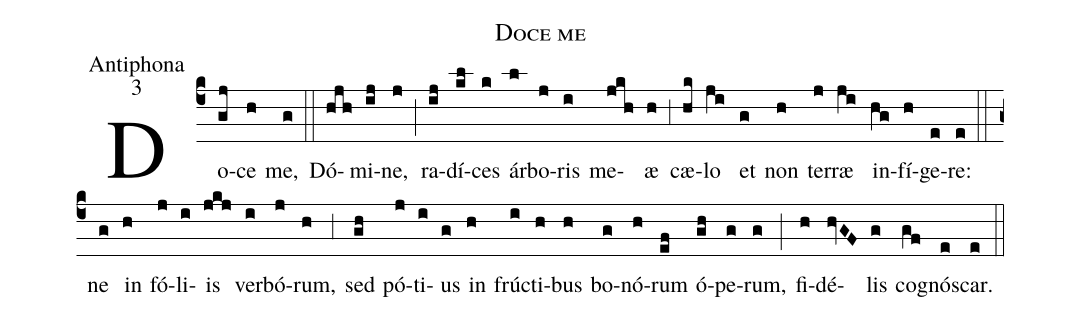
name:Doce me;
office-part:Antiphona;
mode:3;
%%
(c4) Do(gj)ce(h) me,(g) (::)
Dó(hjh)mi(ij)ne,(j) (;) ra(ij)dí(kl)ces(k) ár(l)bo(j)ris(i) me(jkh)æ(h) (,3) cæ(hk)lo(ji) et(g) non(h) ter(j)ræ(ji) in(hg)fí(h)ge(e)re:(e) (::)
ne(g) in(h) fó(j)li(i)is(jkj) ver(i)bó(j)rum,(h) (,3) sed(gh) pó(j)ti(i)us(g) in(h) frú(i)cti(h)bus(h) bo(g)nó(h)rum(ef) ó(gh)pe(g)rum,(g) (;) fi(h)dé(hvGF)lis(g) co(gf)gnó(e)scar.(e) (::)
